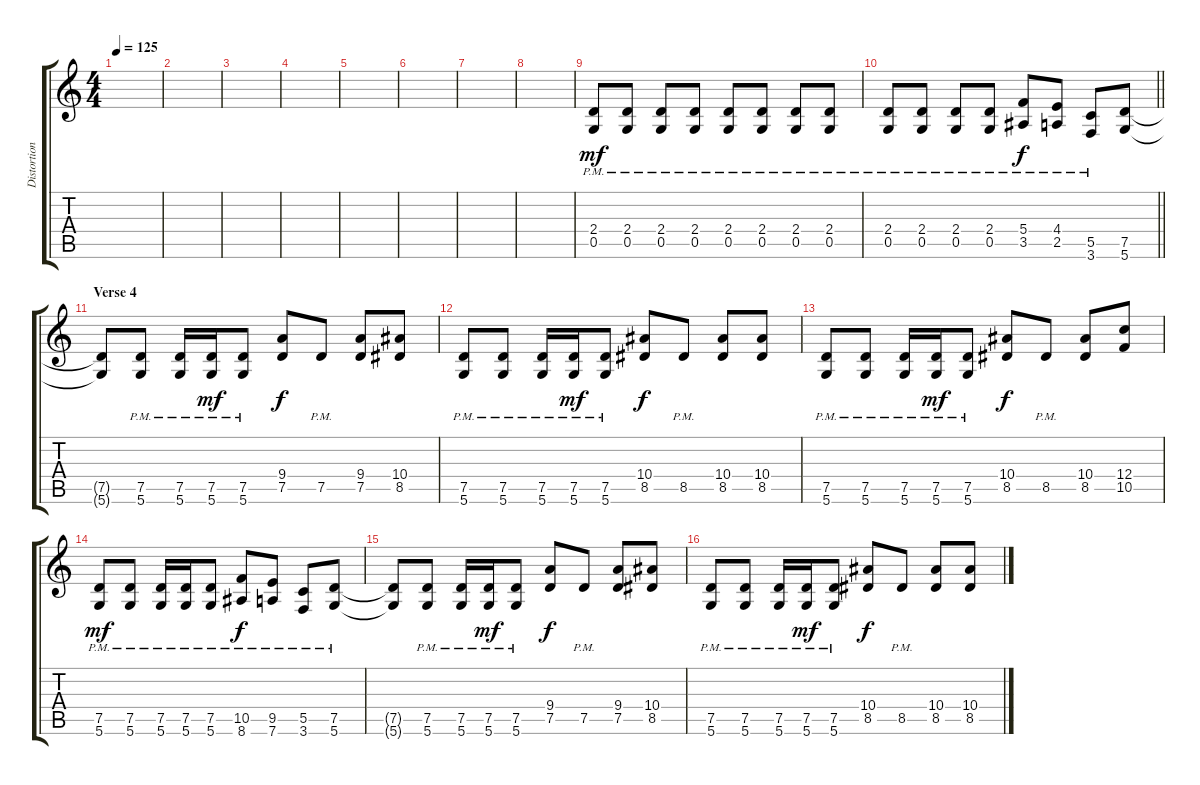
\track ("Distortion guitar" "Distortion") {instrument distortionguitar}
\staff {score tabs}
\tuning (D4 A3 F3 C3 G2 D2) {hide}
\ts (4 4)
\tempo 125
\clef g2
\ks c
|
|
|
|
|
|
|
|
(2.4{pm} 0.5{pm}).8{dy mf} (2.4{pm} 0.5{pm}).8 (2.4{pm} 0.5{pm}).8 (2.4{pm} 0.5{pm}).8 (2.4{pm} 0.5{pm}).8 (2.4{pm} 0.5{pm}).8 (2.4{pm} 0.5{pm}).8 (2.4{pm} 0.5{pm}).8 |
\barLineRight lightlight
(2.4{pm} 0.5{pm}).8 (2.4{pm} 0.5{pm}).8 (2.4{pm} 0.5{pm}).8 (2.4{pm} 0.5{pm}).8 (5.4 3.5{pm}).8{dy f} (4.4{pm} 2.5{pm}).8 (5.5 3.6{pm}).8 (7.5 5.6).8 |
\section ("" "Verse 4")
(7.5{t} 5.6{t}).8 (7.5{pm} 5.6{pm}).8 (7.5 5.6{pm}).16 (7.5{pm} 5.6{pm}).16{dy mf} (7.5 5.6{pm}).8 (9.4 7.5).8{dy f} 7.5{pm}.8 (9.4 7.5).8 (10.4 8.5).8 |
(7.5{pm} 5.6{pm}).8 (7.5{pm} 5.6{pm}).8 (7.5 5.6{pm}).16 (7.5{pm} 5.6{pm}).16{dy mf} (7.5 5.6{pm}).8 (10.4 8.5).8{dy f} 8.5{pm}.8 (10.4 8.5).8 (10.4 8.5).8 |
(7.5{pm} 5.6{pm}).8 (7.5{pm} 5.6{pm}).8 (7.5 5.6{pm}).16 (7.5{pm} 5.6{pm}).16{dy mf} (7.5 5.6{pm}).8 (10.4 8.5).8{dy f} 8.5{pm}.8 (10.4 8.5).8 (12.4 10.5).8 |
(7.5{pm} 5.6{pm}).8{dy mf} (7.5{pm} 5.6{pm}).8 (7.5 5.6{pm}).16 (7.5{pm} 5.6{pm}).16 (7.5{pm} 5.6{pm}).8 (10.5{pm} 8.6).8{dy f} (9.5{pm} 7.6).8 (5.5 3.6{pm}).8 (7.5{pm} 5.6).8 |
(7.5{t} 5.6{t}).8 (7.5{pm} 5.6{pm}).8 (7.5 5.6{pm}).16 (7.5{pm} 5.6{pm}).16{dy mf} (7.5 5.6{pm}).8 (9.4 7.5).8{dy f} 7.5{pm}.8 (9.4 7.5).8 (10.4 8.5).8 |
(7.5{pm} 5.6{pm}).8 (7.5{pm} 5.6{pm}).8 (7.5 5.6{pm}).16 (7.5{pm} 5.6{pm}).16{dy mf} (7.5 5.6{pm}).8 (10.4 8.5).8{dy f} 8.5{pm}.8 (10.4 8.5).8 (10.4 8.5).8
